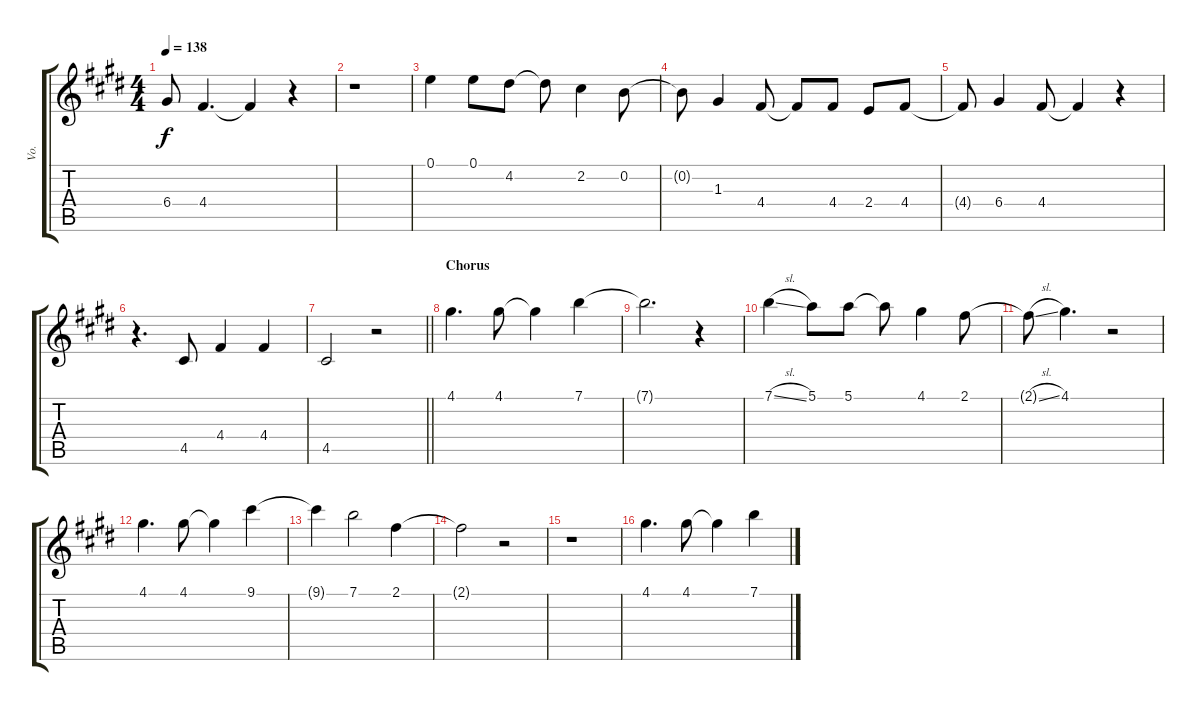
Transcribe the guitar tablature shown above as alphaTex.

\track ("Vo." "Vo.") {instrument acousticguitarsteel}
\staff {score tabs}
\tuning (E4 B3 G3 D3 A2 E2) {hide}
\ts (4 4)
\tempo 138
\clef g2
\ks e
6.4.8{dy f} 4.4.4{d} 4.4{t}.4 r.4 |
r.1 |
0.1.4 0.1.8 4.2.8 4.2{t}.8 2.2.4 0.2.8 |
0.2{t}.8 1.3.4 4.4.8 4.4{t}.8 4.4.8 2.4.8 4.4.8 |
4.4{t}.8 6.4.4 4.4.8 4.4{t}.4 r.4 |
r.4{d} 4.5.8 4.4.4 4.4.4 |
\barLineRight lightlight
4.5.2 r.2 |
\section ("" "Chorus")
4.1.4{d} 4.1.8 4.1{t}.4 7.1.4 |
7.1{t}.2{d} r.4 |
7.1{sl}.4 5.1.8 5.1.8 5.1{t}.8 4.1.4 2.1.8 |
2.1{sl t}.8 4.1.4{d} r.2 |
4.1.4{d} 4.1.8 4.1{t}.4 9.1.4 |
9.1{t}.4 7.1.2 2.1.4 |
2.1{t}.2 r.2 |
r.1 |
4.1.4{d} 4.1.8 4.1{t}.4 7.1.4
